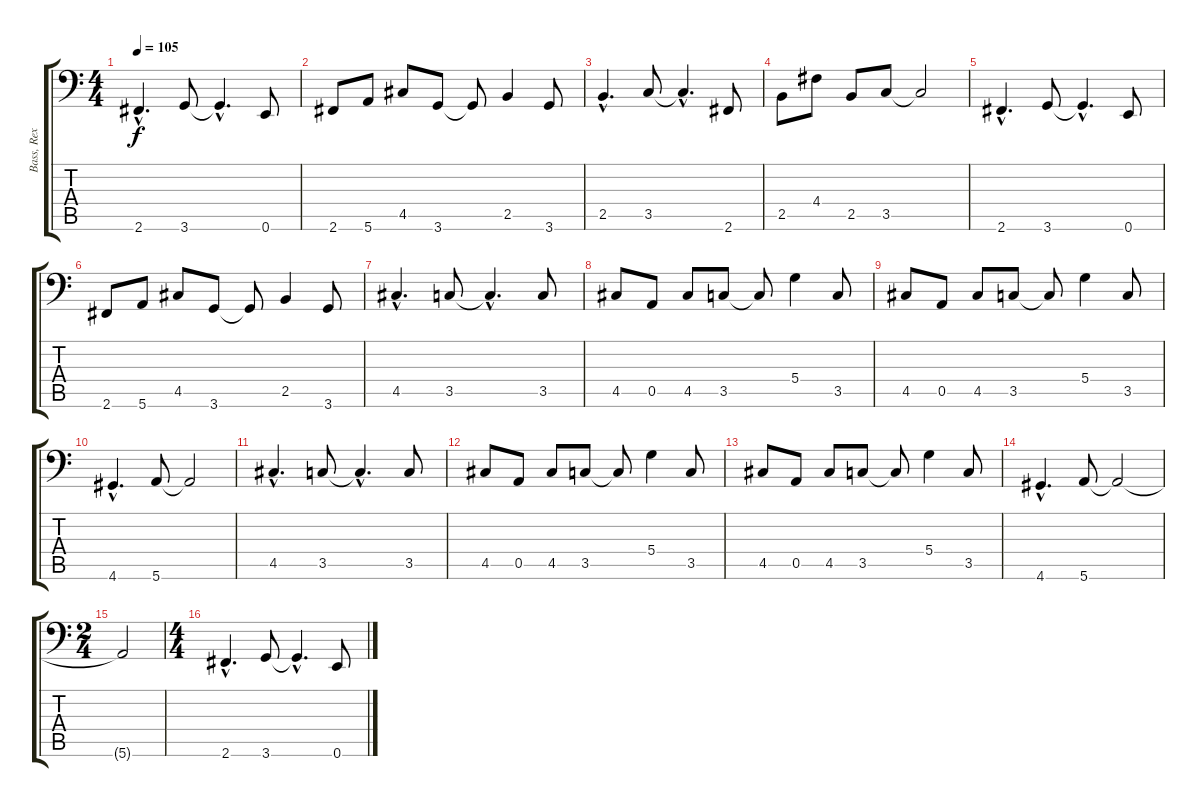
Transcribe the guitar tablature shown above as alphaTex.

\track ("Bass, Rex" "Bass, Rex") {instrument electricbasspick}
\staff {score tabs}
\tuning (E3 B2 G2 D2 A1 E1) {hide}
\ts (4 4)
\tempo 105
\clef f4
\ks c
2.6{hac}.4{d dy f} 3.6.8 3.6{hac t}.4{d} 0.6.8 |
2.6.8 5.6.8 4.5.8 3.6.8 3.6{t}.8 2.5.4 3.6.8 |
2.5{hac}.4{d} 3.5.8 3.5{hac t}.4{d} 2.6.8 |
2.5.8 4.4.8 2.5.8 3.5.8 3.5{t}.2 |
2.6{hac}.4{d} 3.6.8 3.6{hac t}.4{d} 0.6.8 |
2.6.8 5.6.8 4.5.8 3.6.8 3.6{t}.8 2.5.4 3.6.8 |
4.5{hac}.4{d} 3.5.8 3.5{hac t}.4{d} 3.5.8 |
4.5.8 0.5.8 4.5.8 3.5.8 3.5{t}.8 5.4.4 3.5.8 |
4.5.8 0.5.8 4.5.8 3.5.8 3.5{t}.8 5.4.4 3.5.8 |
4.6{hac}.4{d} 5.6.8 5.6{t}.2 |
4.5{hac}.4{d} 3.5.8 3.5{hac t}.4{d} 3.5.8 |
4.5.8 0.5.8 4.5.8 3.5.8 3.5{t}.8 5.4.4 3.5.8 |
4.5.8 0.5.8 4.5.8 3.5.8 3.5{t}.8 5.4.4 3.5.8 |
4.6{hac}.4{d} 5.6.8 5.6{t}.2 |
\ts (2 4)
5.6{t}.2 |
\ts (4 4)
2.6{hac}.4{d} 3.6.8 3.6{hac t}.4{d} 0.6.8
